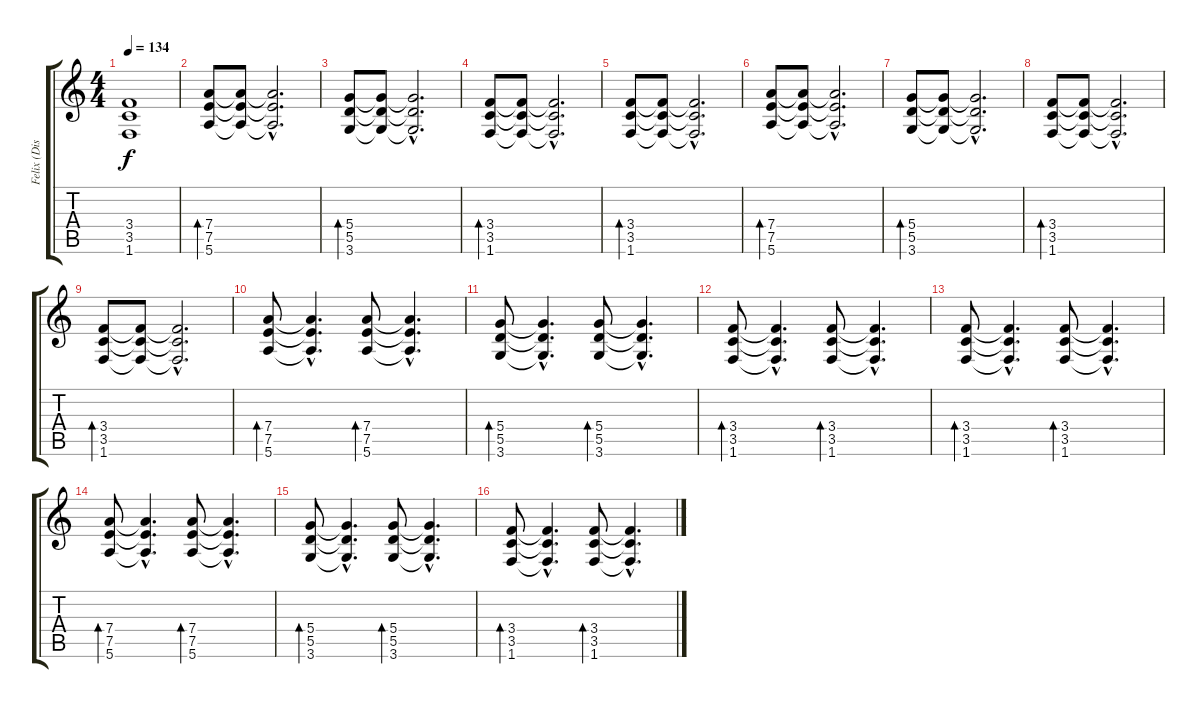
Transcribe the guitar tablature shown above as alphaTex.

\track ("Felix (Dist.-Guitar)" "Felix (Dis") {instrument distortionguitar}
\staff {score tabs}
\tuning (E4 B3 G3 D3 A2 E2) {hide}
\ts (4 4)
\tempo 134
\clef g2
\ks c
(3.4{t} 3.5{t} 1.6{t}).1{dy f} |
(7.4 7.5 5.6).8{bd 30} (7.4{t} 7.5{t} 5.6{t}).8 (7.4{hac t} 7.5{hac t} 5.6{hac t}).2{d} |
(5.4 5.5 3.6).8{bd 30} (5.4{t} 5.5{t} 3.6{t}).8 (5.4{hac t} 5.5{hac t} 3.6{hac t}).2{d} |
(3.4 3.5 1.6).8{bd 30} (3.4{t} 3.5{t} 1.6{t}).8 (3.4{hac t} 3.5{hac t} 1.6{hac t}).2{d} |
(3.4 3.5 1.6).8{bd 30} (3.4{t} 3.5{t} 1.6{t}).8 (3.4{hac t} 3.5{hac t} 1.6{hac t}).2{d} |
(7.4 7.5 5.6).8{bd 30} (7.4{t} 7.5{t} 5.6{t}).8 (7.4{hac t} 7.5{hac t} 5.6{hac t}).2{d} |
(5.4 5.5 3.6).8{bd 30} (5.4{t} 5.5{t} 3.6{t}).8 (5.4{hac t} 5.5{hac t} 3.6{hac t}).2{d} |
(3.4 3.5 1.6).8{bd 30} (3.4{t} 3.5{t} 1.6{t}).8 (3.4{hac t} 3.5{hac t} 1.6{hac t}).2{d} |
(3.4 3.5 1.6).8{bd 30} (3.4{t} 3.5{t} 1.6{t}).8 (3.4{hac t} 3.5{hac t} 1.6{hac t}).2{d} |
(7.4 7.5 5.6).8{bd 30} (7.4{hac t} 7.5{hac t} 5.6{hac t}).4{d} (7.4 7.5 5.6).8{bd 30} (7.4{hac t} 7.5{hac t} 5.6{hac t}).4{d} |
(5.4 5.5 3.6).8{bd 30} (5.4{hac t} 5.5{hac t} 3.6{hac t}).4{d} (5.4 5.5 3.6).8{bd 30} (5.4{hac t} 5.5{hac t} 3.6{hac t}).4{d} |
(3.4 3.5 1.6).8{bd 30} (3.4{hac t} 3.5{hac t} 1.6{hac t}).4{d} (3.4 3.5 1.6).8{bd 30} (3.4{hac t} 3.5{hac t} 1.6{hac t}).4{d} |
(3.4 3.5 1.6).8{bd 30} (3.4{hac t} 3.5{hac t} 1.6{hac t}).4{d} (3.4 3.5 1.6).8{bd 30} (3.4{hac t} 3.5{hac t} 1.6{hac t}).4{d} |
(7.4 7.5 5.6).8{bd 30} (7.4{hac t} 7.5{hac t} 5.6{hac t}).4{d} (7.4 7.5 5.6).8{bd 30} (7.4{hac t} 7.5{hac t} 5.6{hac t}).4{d} |
(5.4 5.5 3.6).8{bd 30} (5.4{hac t} 5.5{hac t} 3.6{hac t}).4{d} (5.4 5.5 3.6).8{bd 30} (5.4{hac t} 5.5{hac t} 3.6{hac t}).4{d} |
(3.4 3.5 1.6).8{bd 30} (3.4{hac t} 3.5{hac t} 1.6{hac t}).4{d} (3.4 3.5 1.6).8{bd 30} (3.4{hac t} 3.5{hac t} 1.6{hac t}).4{d}
